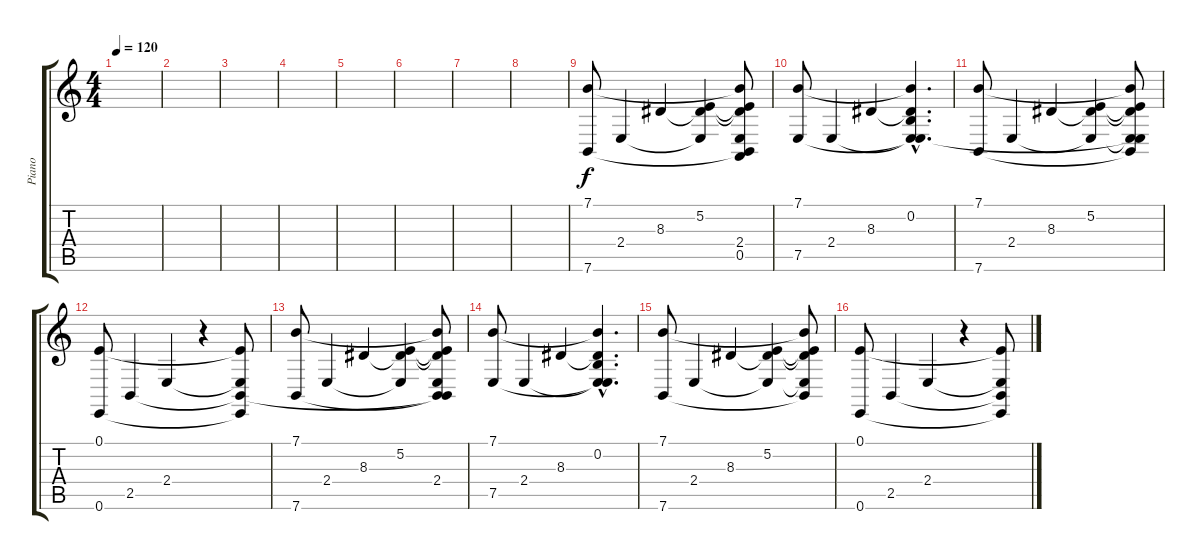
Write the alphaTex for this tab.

\track ("Piano" "Piano") {instrument acousticgrandpiano}
\staff {score tabs}
\tuning (E4 B3 G3 D3 A2 E2) {hide}
\ts (4 4)
\tempo 120
\clef g2
\ks c
|
|
|
|
|
|
|
|
(7.1 7.6).8 2.4.4 8.3.4 (5.2 8.3{t} 2.4{t}).4 (7.1{t} 5.2{t} 8.3{t} 2.4 0.5 7.6{t}).8 |
(7.1 7.5).8 2.4.4 8.3.4 (7.1{hac t} 0.2{hac} 8.3{hac t} 2.4{hac t} 7.5{hac t}).4{d} |
(7.1 7.6).8 2.4.4 8.3.4 (5.2 8.3{t} 2.4{t}).4 (7.1{t} 5.2{t} 8.3{t} 2.4{t} 7.5{t} 7.6{t}).8 |
(0.1 0.6).8 2.5.4 2.4.4 r.4 (0.1{t} 2.4{t} 2.5{t} 0.6{t}).8 |
(7.1 7.6).8 2.4.4 8.3.4 (5.2 8.3{t} 2.4{t}).4 (7.1{t} 5.2{t} 8.3{t} 2.4 2.5{t} 7.6{t}).8 |
(7.1 7.5).8 2.4.4 8.3.4 (7.1{hac t} 0.2{hac} 8.3{hac t} 2.4{hac t} 7.5{hac t}).4{d} |
(7.1 7.6).8 2.4.4 8.3.4 (5.2 8.3{t} 2.4{t}).4 (7.1{t} 5.2{t} 8.3{t} 2.4{t} 7.6{t}).8 |
(0.1 0.6).8 2.5.4 2.4.4 r.4 (0.1{t} 2.4{t} 2.5{t} 0.6{t}).8
